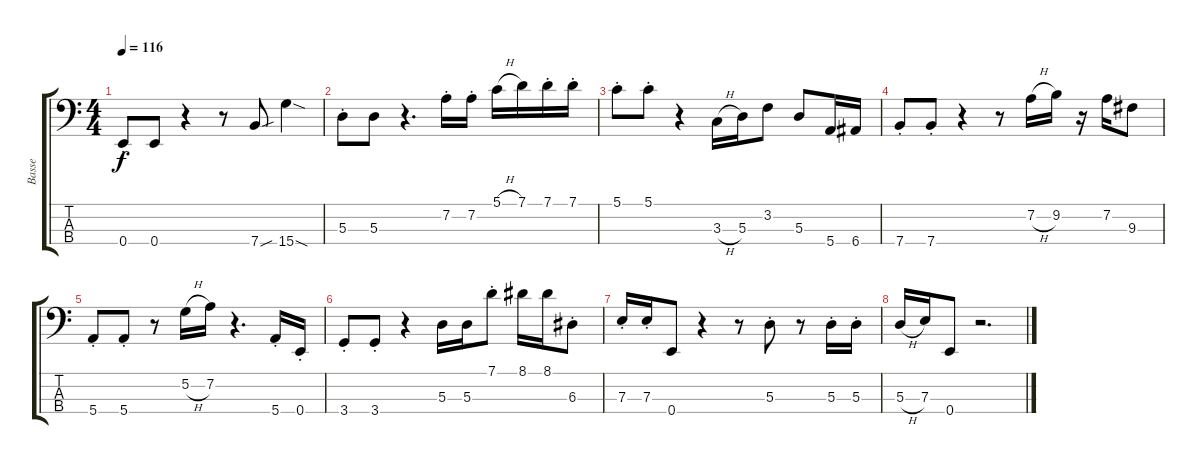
\track ("Basse" "Basse") {instrument electricbassfinger}
\staff {score tabs}
\tuning (G2 D2 A1 E1) {hide}
\ts (4 4)
\tempo 116
\clef f4
\ks c
0.4{st}.8{dy f volume 7} 0.4.8 r.4 r.8 7.4{sou}.8 15.4{sod}.4 |
5.3{st}.8 5.3.8 r.4{d} 7.2{st}.16 7.2{st}.16 5.1{h}.16 7.1.16 7.1{st}.16 7.1{st}.16 |
5.1{st}.8 5.1{st}.8 r.4 3.3{h}.16 5.3.16 3.2.8 5.3.8 5.4.16 6.4.16 |
7.4{st}.8 7.4{st}.8 r.4 r.8 7.2{h}.16 9.2.16 r.16 7.2.16 9.3.8 |
5.4{st}.8{volume 0} 5.4{st}.8 r.8 5.2{h}.16 7.2.16 r.4{d} 5.4{st}.16 0.4{st}.16 |
3.4{st}.8 3.4{st}.8 r.4 5.3.16 5.3.16 7.1{st}.8 8.1.16 8.1.16 6.3{st}.8 |
7.3{st}.16 7.3{st}.16 0.4.8 r.4 r.8 5.3{st}.8 r.8 5.3{st}.16 5.3{st}.16 |
5.3{h}.16 7.3.16 0.4.8 r.2{d}
